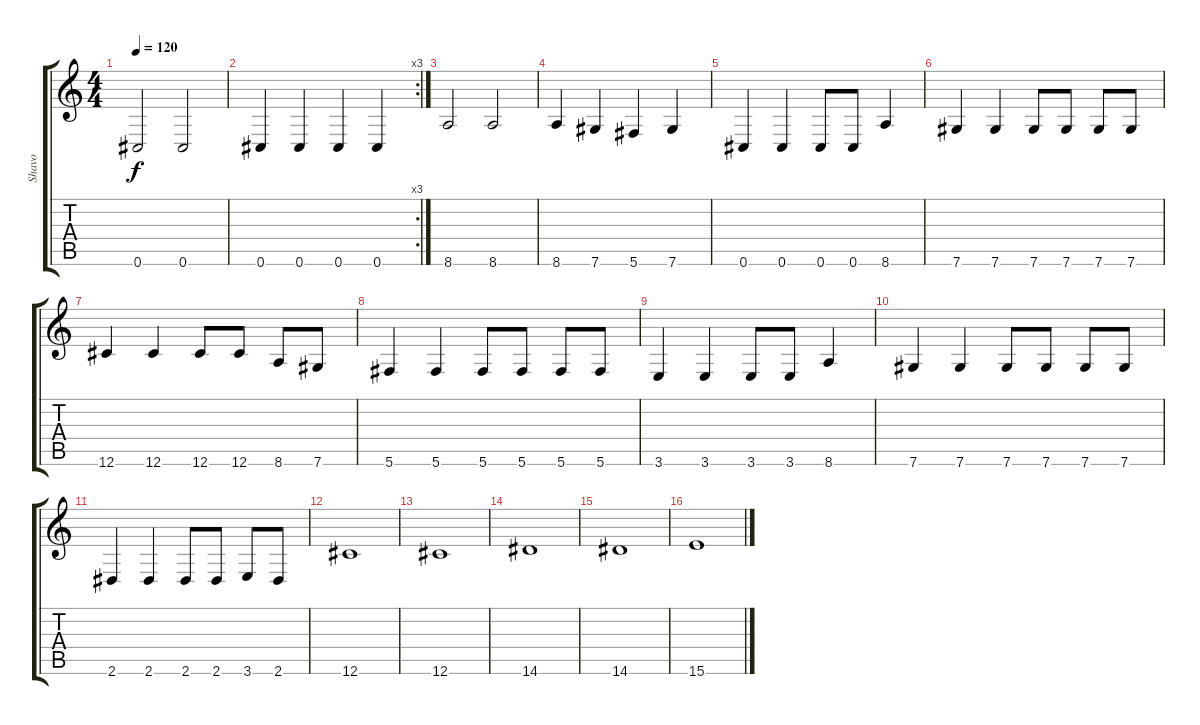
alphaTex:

\track ("Shavo" "Shavo") {instrument electricbasspick}
\staff {score tabs}
\tuning (Eb4 Bb3 Gb3 Db3 Ab2 Db2) {hide}
\ts (4 4)
\tempo 120
\clef g2
\ks c
0.6.2{dy f} 0.6.2 |
\rc 3
0.6.4 0.6.4 0.6.4 0.6.4 |
8.6.2 8.6.2 |
8.6.4 7.6.4 5.6.4 7.6.4 |
0.6.4 0.6.4 0.6.8 0.6.8 8.6.4 |
7.6.4 7.6.4 7.6.8 7.6.8 7.6.8 7.6.8 |
12.6.4 12.6.4 12.6.8 12.6.8 8.6.8 7.6.8 |
5.6.4 5.6.4 5.6.8 5.6.8 5.6.8 5.6.8 |
3.6.4 3.6.4 3.6.8 3.6.8 8.6.4 |
7.6.4 7.6.4 7.6.8 7.6.8 7.6.8 7.6.8 |
2.6.4 2.6.4 2.6.8 2.6.8 3.6.8 2.6.8 |
12.6.1 |
12.6.1 |
14.6.1 |
14.6.1 |
15.6.1
